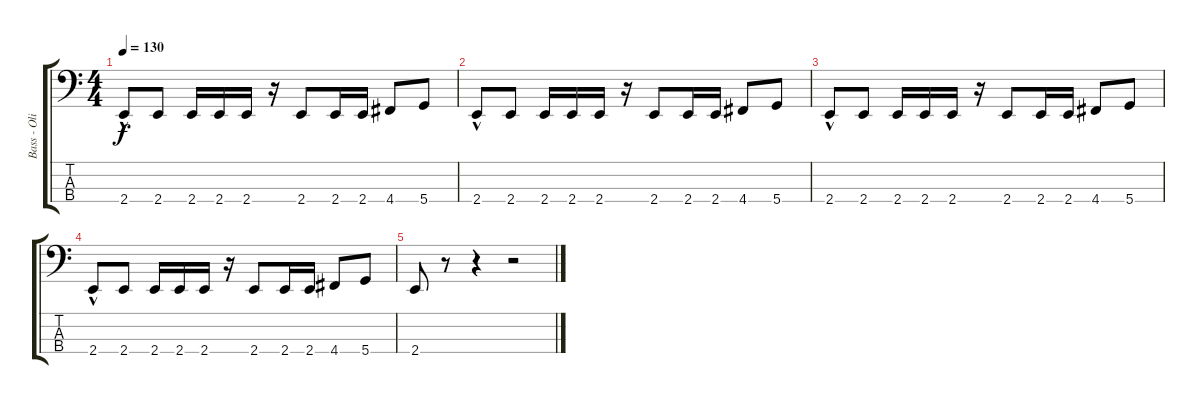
\track ("Bass - Oliver Riedel" "Bass - Oli") {instrument electricbassfinger}
\staff {score tabs}
\tuning (G2 D2 A1 D1) {hide}
\ts (4 4)
\tempo 130
\clef f4
\ks c
2.4{hac}.8{dy f} 2.4.8 2.4.16 2.4.16 2.4.16 r.16 2.4.8 2.4.16 2.4.16 4.4.8 5.4.8 |
2.4{hac}.8 2.4.8 2.4.16 2.4.16 2.4.16 r.16 2.4.8 2.4.16 2.4.16 4.4.8 5.4.8 |
2.4{hac}.8 2.4.8 2.4.16 2.4.16 2.4.16 r.16 2.4.8 2.4.16 2.4.16 4.4.8 5.4.8 |
2.4{hac}.8 2.4.8 2.4.16 2.4.16 2.4.16 r.16 2.4.8 2.4.16 2.4.16 4.4.8 5.4.8 |
2.4.8 r.8 r.4 r.2
